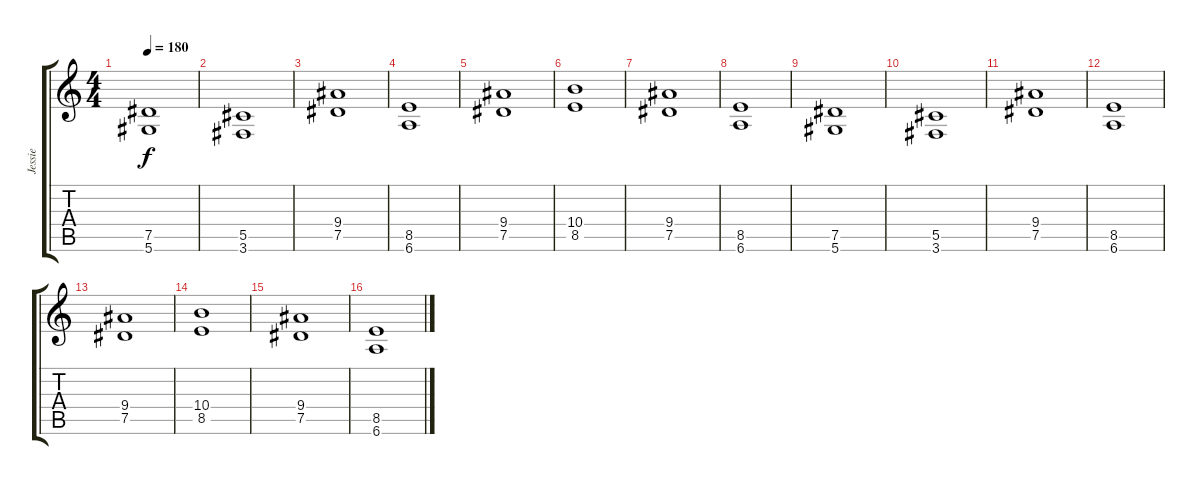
\track ("Jessie" "Jessie") {instrument overdrivenguitar}
\staff {score tabs}
\tuning (Eb4 Bb3 Gb3 Db3 Ab2 Eb2) {hide}
\ts (4 4)
\tempo 180
\clef g2
\ks c
(7.5 5.6).1{dy f} |
(5.5 3.6).1 |
(9.4 7.5).1 |
(8.5 6.6).1 |
(9.4 7.5).1 |
(10.4 8.5).1 |
(9.4 7.5).1 |
(8.5 6.6).1 |
(7.5 5.6).1 |
(5.5 3.6).1 |
(9.4 7.5).1 |
(8.5 6.6).1 |
(9.4 7.5).1 |
(10.4 8.5).1 |
(9.4 7.5).1 |
(8.5 6.6).1
